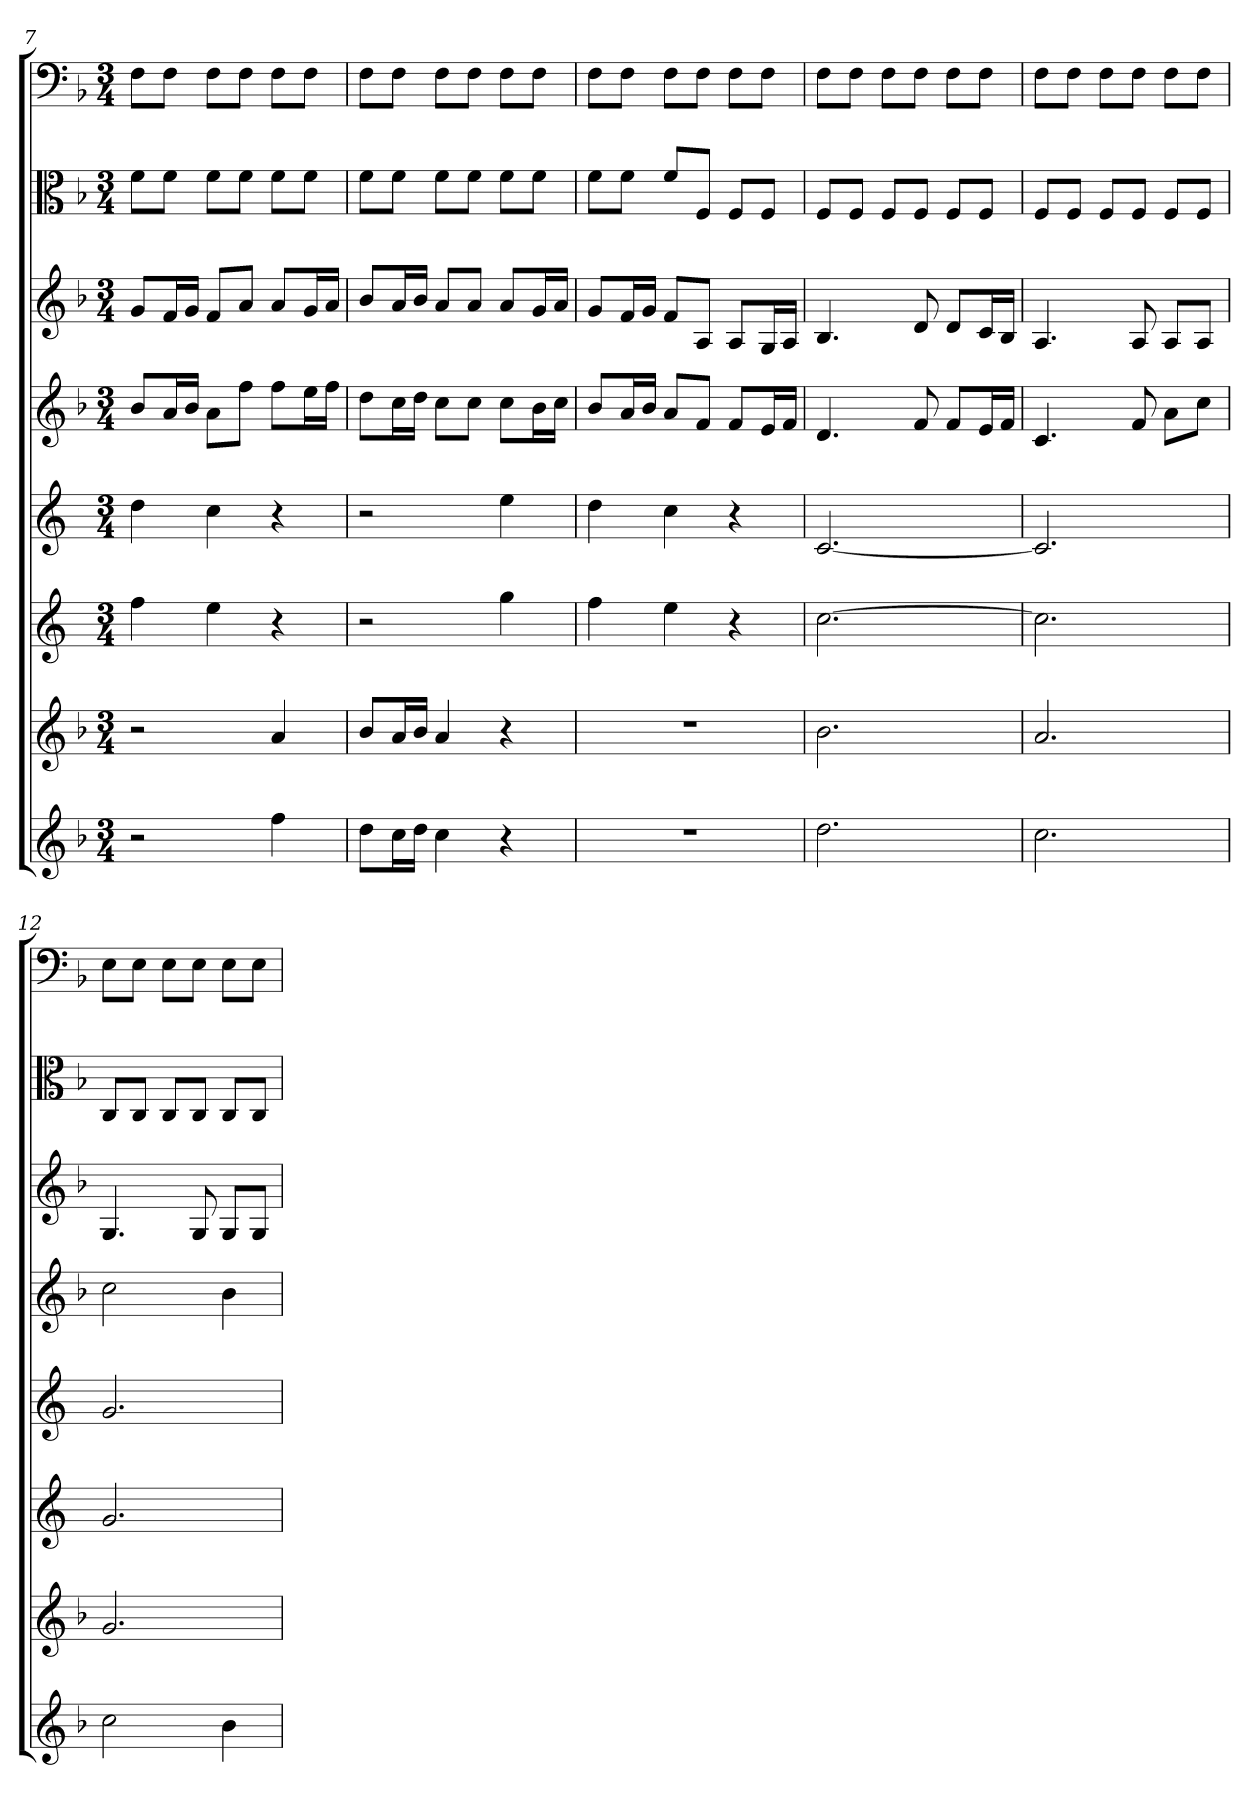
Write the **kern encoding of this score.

**kern	**kern	**kern	**kern	**kern	**kern	**kern	**kern
*part8	*part7	*part6	*part5	*part4	*part3	*part2	*part1
*staff8	*staff7	*staff6	*staff5	*staff4	*staff3	*staff2	*staff1
*	*	*	*	*	*	*clefC3	*clefF4
*k[b-]	*k[b-]	*k[]	*k[]	*k[b-]	*k[b-]	*k[b-]	*k[b-]
*F:	*F:	*	*	*F:	*F:	*F:	*F:
*M3/4	*M3/4	*M3/4	*M3/4	*M3/4	*M3/4	*M3/4	*M3/4
=7	=7	=7	=7	=7	=7	=7	=7
2r	2r	4ff	4dd	8b-L	8gL	8f\L	8F\L
.	.	.	.	16aL	16fL	8f\J	8F\J
.	.	.	.	16b-JJ	16gJJ	.	.
.	.	4ee	4cc	8aL	8fL	8f\L	8F\L
.	.	.	.	8ffJ	8aJ	8f\J	8F\J
4ff	4a	4r	4r	8ffL	8aL	8f\L	8F\L
.	.	.	.	16eeL	16gL	8f\J	8F\J
.	.	.	.	16ffJJ	16aJJ	.	.
=8	=8	=8	=8	=8	=8	=8	=8
8ddL	8b-L	2r	2r	8ddL	8b-L	8f\L	8F\L
16ccL	16aL	.	.	16ccL	16aL	8f\J	8F\J
16ddJJ	16b-JJ	.	.	16ddJJ	16b-JJ	.	.
4cc	4a	.	.	8ccL	8aL	8f\L	8F\L
.	.	.	.	8ccJ	8aJ	8f\J	8F\J
4r	4r	4gg	4ee	8ccL	8aL	8f\L	8F\L
.	.	.	.	16b-L	16gL	8f\J	8F\J
.	.	.	.	16ccJJ	16aJJ	.	.
=9	=9	=9	=9	=9	=9	=9	=9
2.r	2.r	4ff	4dd	8b-L	8gL	8f\L	8F\L
.	.	.	.	16aL	16fL	8f\J	8F\J
.	.	.	.	16b-JJ	16gJJ	.	.
.	.	4ee	4cc	8aL	8fL	8f/L	8F\L
.	.	.	.	8fJ	8AJ	8F/J	8F\J
.	.	4r	4r	8fL	8AL	8F/L	8F\L
.	.	.	.	16eL	16GL	8F/J	8F\J
.	.	.	.	16fJJ	16AJJ	.	.
=10	=10	=10	=10	=10	=10	=10	=10
2.dd	2.b-	[2.cc	[2.c	4.d	4.B-	8F/L	8F\L
.	.	.	.	.	.	8F/J	8F\J
.	.	.	.	.	.	8F/L	8F\L
.	.	.	.	8f	8d	8F/J	8F\J
.	.	.	.	8fL	8dL	8F/L	8F\L
.	.	.	.	16eL	16cL	8F/J	8F\J
.	.	.	.	16fJJ	16B-JJ	.	.
=11	=11	=11	=11	=11	=11	=11	=11
2.cc	2.a	2.cc]	2.c]	4.c	4.A	8F/L	8F\L
.	.	.	.	.	.	8F/J	8F\J
.	.	.	.	.	.	8F/L	8F\L
.	.	.	.	8f	8A	8F/J	8F\J
.	.	.	.	8aL	8AL	8F/L	8F\L
.	.	.	.	8ccJ	8AJ	8F/J	8F\J
=12	=12	=12	=12	=12	=12	=12	=12
2cc	2.g	2.g	2.g	2cc	4.G	8C/L	8E\L
.	.	.	.	.	.	8C/J	8E\J
.	.	.	.	.	.	8C/L	8E\L
.	.	.	.	.	8G	8C/J	8E\J
4b-	.	.	.	4b-	8GL	8C/L	8E\L
.	.	.	.	.	8GJ	8C/J	8E\J
=	=	=	=	=	=	=	=
*-	*-	*-	*-	*-	*-	*-	*-
